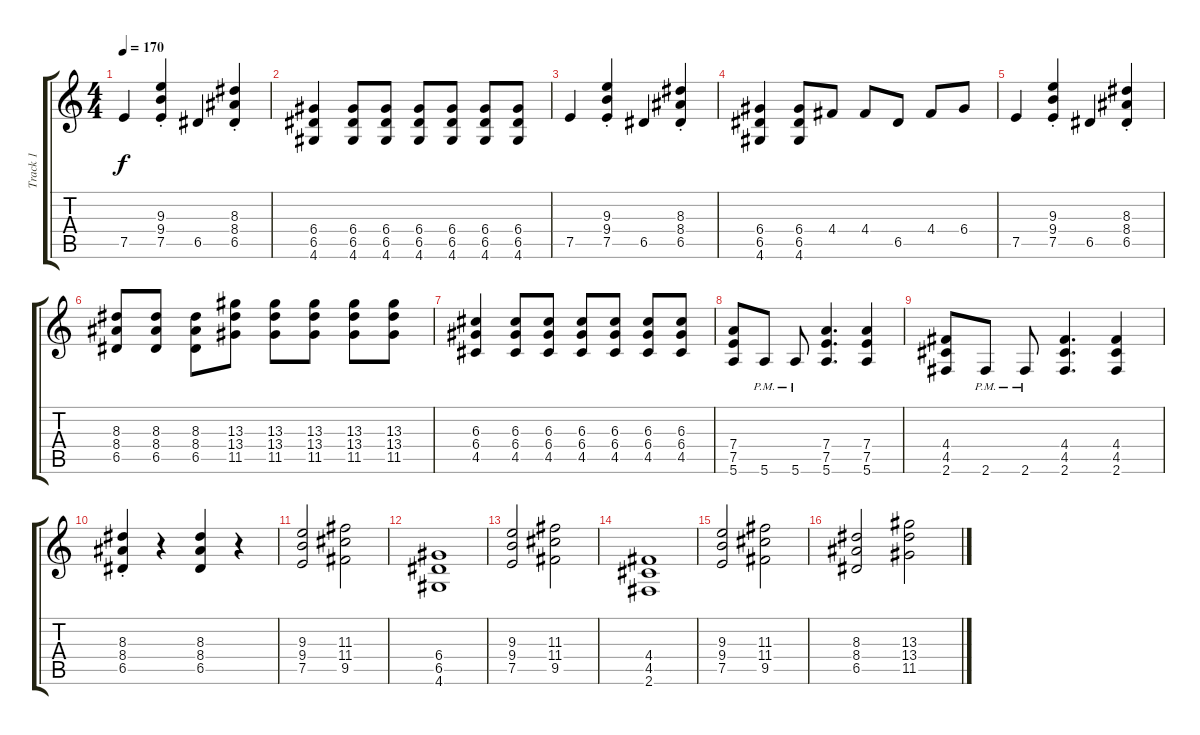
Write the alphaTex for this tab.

\track ("Track 1" "Track 1") {instrument distortionguitar}
\staff {score tabs}
\tuning (E4 B3 G3 D3 A2 E2) {hide}
\ts (4 4)
\tempo 170
\clef g2
\ks c
7.5.4{dy f} (9.3{st} 9.4{st} 7.5{st}).4 6.5.4 (8.3{st} 8.4{st} 6.5).4 |
(6.4 6.5 4.6).4 (6.4 6.5 4.6).8 (6.4 6.5 4.6).8 (6.4 6.5 4.6).8 (6.4 6.5 4.6).8 (6.4 6.5 4.6).8 (6.4 6.5 4.6).8 |
7.5.4 (9.3{st} 9.4{st} 7.5{st}).4 6.5.4 (8.3{st} 8.4{st} 6.5).4 |
(6.4 6.5 4.6).4 (6.4 6.5 4.6).8 4.4.8 4.4.8 6.5.8 4.4.8 6.4.8 |
7.5.4 (9.3{st} 9.4{st} 7.5{st}).4 6.5.4 (8.3{st} 8.4{st} 6.5).4 |
(8.3 8.4 6.5).8 (8.3 8.4 6.5).8 (8.3 8.4 6.5).8 (13.3 13.4 11.5).8 (13.3 13.4 11.5).8 (13.3 13.4 11.5).8 (13.3 13.4 11.5).8 (13.3 13.4 11.5).8 |
(6.3 6.4 4.5).4 (6.3 6.4 4.5).8 (6.3 6.4 4.5).8 (6.3 6.4 4.5).8 (6.3 6.4 4.5).8 (6.3 6.4 4.5).8 (6.3 6.4 4.5).8 |
(7.4 7.5 5.6).8 5.6{pm}.8 5.6{pm}.8 (7.4 7.5 5.6).4{d} (7.4 7.5 5.6).4 |
(4.4 4.5 2.6).8 2.6{pm}.8 2.6{pm}.8 (4.4 4.5 2.6).4{d} (4.4 4.5 2.6).4 |
(8.3{st} 8.4{st} 6.5{st}).4 r.4 (8.3 8.4 6.5).4 r.4 |
(9.3 9.4 7.5).2 (11.3 11.4 9.5).2 |
(6.4 6.5 4.6).1 |
(9.3 9.4 7.5).2 (11.3 11.4 9.5).2 |
(4.4 4.5 2.6).1 |
(9.3 9.4 7.5).2 (11.3 11.4 9.5).2 |
(8.3 8.4 6.5).2 (13.3 13.4 11.5).2
